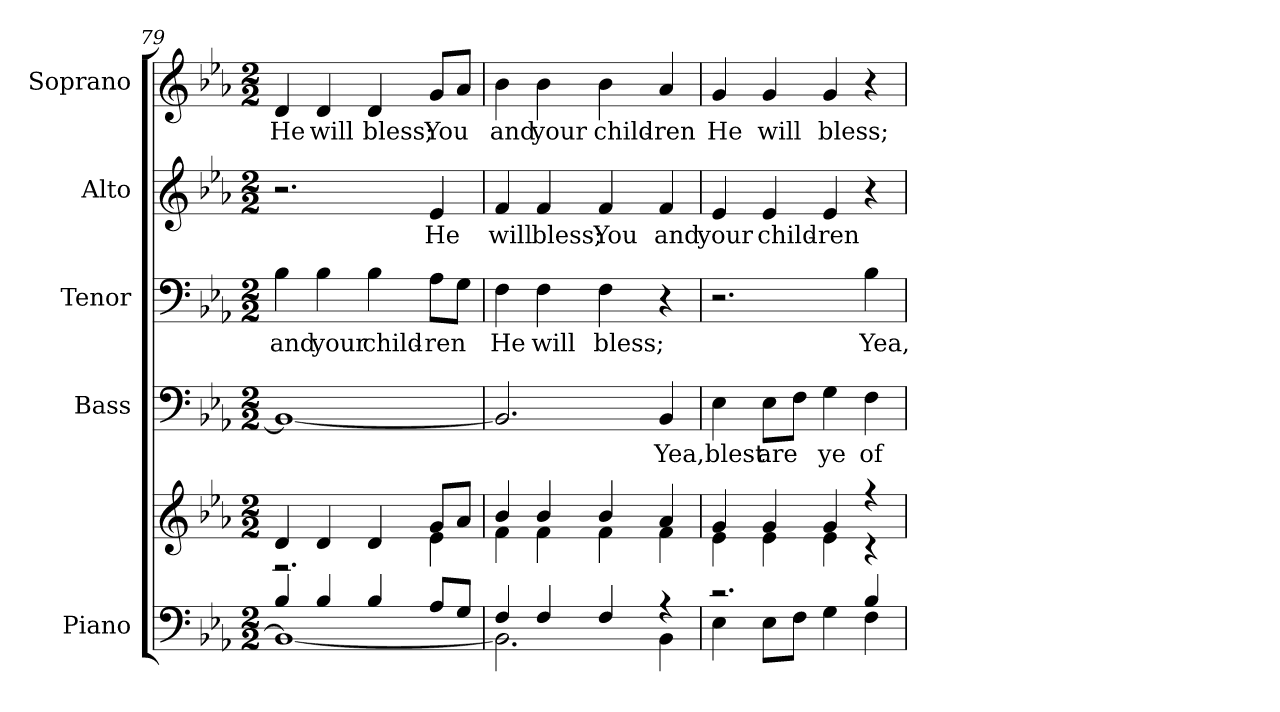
**kern	**kern	**kern	**text	**kern	**text	**kern	**text	**kern	**text
*part5	*part5	*part4	*part4	*part3	*part3	*part2	*part2	*part1	*part1
*staff6	*staff5	*staff4	*staff4	*staff3	*staff3	*staff2	*staff2	*staff1	*staff1
*I"Piano	*	*I"Bass	*	*I"Tenor	*	*I"Alto	*	*I"Soprano	*
*I'Pno.	*	*I'B.	*	*I'T.	*	*I'A.	*	*I'S.	*
*clefF4	*clefG2	*clefF4	*	*clefF4	*	*clefG2	*	*clefG2	*
*k[b-e-a-]	*k[b-e-a-]	*k[b-e-a-]	*	*k[b-e-a-]	*	*k[b-e-a-]	*	*k[b-e-a-]	*
*E-:	*E-:	*E-:	*	*E-:	*	*E-:	*	*E-:	*
*M2/2	*M2/2	*M2/2	*	*M2/2	*	*M2/2	*	*M2/2	*
=79	=79	=79	=79	=79	=79	=79	=79	=79	=79
*^	*^	*	*	*	*	*	*	*	*
!	!	!	!	!	!	!	!LO:LY:b:color=#000000	!	!	!	!
!	!	!	!	!	!	!	!	!	!	!	!LO:LY:b:color=#000000
4B-i/	1BB-i_<	4di/	2.r	1BB-i_<	.	4B-i\	and	2.r	.	4di/	He
!	!	!	!	!	!	!	!LO:LY:b:color=#000000	!	!	!	!
!	!	!	!	!	!	!	!	!	!	!	!LO:LY:b:color=#000000
4B-i/	.	4di/	.	.	.	4B-i\	your	.	.	4di/	will
!	!	!	!	!	!	!	!LO:LY:b:color=#000000	!	!	!	!
!	!	!	!	!	!	!	!	!	!	!	!LO:LY:b:color=#000000
4B-i/	.	4di/	.	.	.	4B-i\	child-	.	.	4di/	bless;
!	!	!	!	!	!	!	!LO:LY:b:color=#000000	!	!	!	!
!	!	!	!	!	!	!	!	!	!LO:LY:b:color=#000000	!	!
!	!	!	!	!	!	!	!	!	!	!	!LO:LY:b:color=#000000
8A-i/L	.	8gi/L	4e-i\	.	.	8A-i\L	-ren	4e-i/	He	8gi/L	You
8Gi/J	.	8a-i/J	.	.	.	8Gi\J	.	.	.	8a-i/J	.
=80	=80	=80	=80	=80	=80	=80	=80	=80	=80	=80	=80
!	!	!	!	!	!	!	!LO:LY:b:color=#000000	!	!	!	!
!	!	!	!	!	!	!	!	!	!LO:LY:b:color=#000000	!	!
!	!	!	!	!	!	!	!	!	!	!	!LO:LY:b:color=#000000
4Fi/	2.BB-i\]	4b-i/	4fi\	2.BB-i/]	.	4Fi\	He	4fi/	will	4b-i\	and
!	!	!	!	!	!	!	!LO:LY:b:color=#000000	!	!	!	!
!	!	!	!	!	!	!	!	!	!LO:LY:b:color=#000000	!	!
!	!	!	!	!	!	!	!	!	!	!	!LO:LY:b:color=#000000
4Fi/	.	4b-i/	4fi\	.	.	4Fi\	will	4fi/	bless;	4b-i\	your
!	!	!	!	!	!	!	!LO:LY:b:color=#000000	!	!	!	!
!	!	!	!	!	!	!	!	!	!LO:LY:b:color=#000000	!	!
!	!	!	!	!	!	!	!	!	!	!	!LO:LY:b:color=#000000
4Fi/	.	4b-i/	4fi\	.	.	4Fi\	bless;	4fi/	You	4b-i\	child-
!	!	!	!	!	!LO:LY:b:color=#000000	!	!	!	!	!	!
!	!	!	!	!	!	!	!	!	!LO:LY:b:color=#000000	!	!
!	!	!	!	!	!	!	!	!	!	!	!LO:LY:b:color=#000000
4r	4BB-i\	4a-i/	4fi\	4BB-i/	Yea,	4r	.	4fi/	and	4a-i/	-ren
!!LO:LB:g=z
=81	=81	=81	=81	=81	=81	=81	=81	=81	=81	=81	=81
!	!	!	!	!	!LO:LY:b:color=#000000	!	!	!	!	!	!
!	!	!	!	!	!	!	!	!	!LO:LY:b:color=#000000	!	!
!	!	!	!	!	!	!	!	!	!	!	!LO:LY:b:color=#000000
2.r	4E-i\	4gi/	4e-i\	4E-i\	blest	2.r	.	4e-i/	your	4gi/	He
!	!	!	!	!	!LO:LY:b:color=#000000	!	!	!	!	!	!
!	!	!	!	!	!	!	!	!	!LO:LY:b:color=#000000	!	!
!	!	!	!	!	!	!	!	!	!	!	!LO:LY:b:color=#000000
.	8E-i\L	4gi/	4e-i\	8E-i\L	are	.	.	4e-i/	child-	4gi/	will
.	8Fi\J	.	.	8Fi\J	.	.	.	.	.	.	.
!	!	!	!	!	!LO:LY:b:color=#000000	!	!	!	!	!	!
!	!	!	!	!	!	!	!	!	!LO:LY:b:color=#000000	!	!
!	!	!	!	!	!	!	!	!	!	!	!LO:LY:b:color=#000000
.	4Gi\	4gi/	4e-i\	4Gi\	ye	.	.	4e-i/	-ren	4gi/	bless;
!	!	!	!	!	!LO:LY:b:color=#000000	!	!	!	!	!	!
!	!	!	!	!	!	!	!LO:LY:b:color=#000000	!	!	!	!
4B-i/	4Fi\	4r	4r	4Fi\	of	4B-i\	Yea,	4r	.	4r	.
*v	*v	*	*	*	*	*	*	*	*	*	*
*	*v	*v	*	*	*	*	*	*	*	*
=	=	=	=	=	=	=	=	=	=
*-	*-	*-	*-	*-	*-	*-	*-	*-	*-
